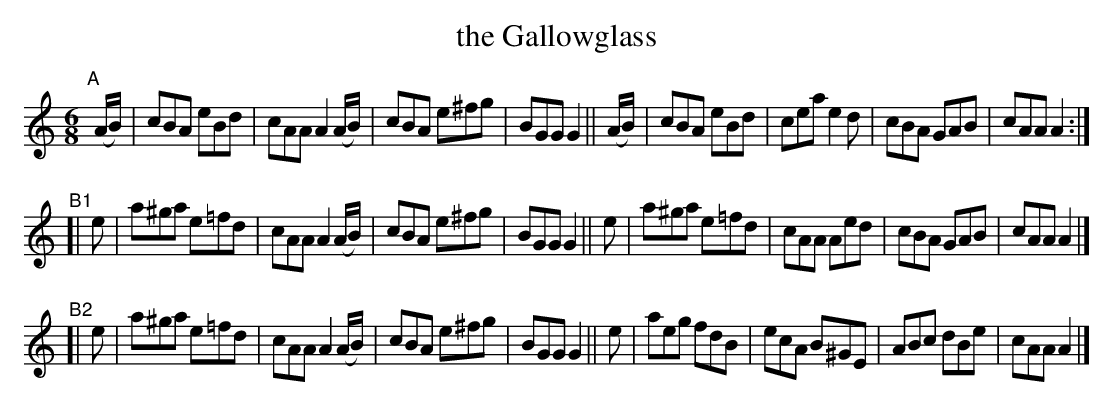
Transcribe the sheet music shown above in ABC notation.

X:1
T: the Gallowglass
M: 6/8
L: 1/8
K: Am
"^A"\
[|](A/B/) | cBA eBd | cAA A2(A/B/) | cBA e^fg | BGG G2 \
|| (A/B/) | cBA eBd | cea e2d | cBA GAB | cAA A2 :|
"^B1"\
[| e | a^ga e=fd | cAA A2 (A/B/) | cBA e^fg | BGG G2 \
|| e | a^ga e=fd | cAA Aed | cBA GAB | cAA A2 |]
"^B2"\
[| e | a^ga e=fd | cAA A2(A/B/) | cBA e^fg | BGG G2 \
|| e | aeg fdB | ecA B^GE | ABc dBe | cAA A2 |]
